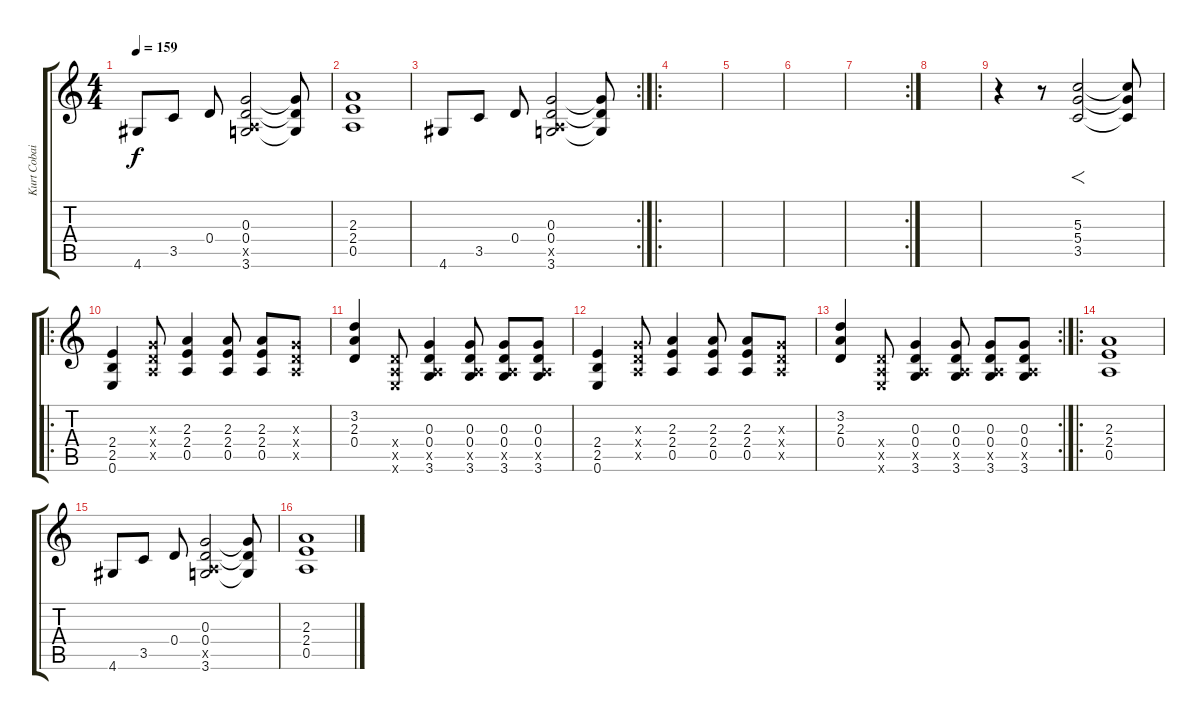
\track ("Kurt Cobain (Distortion)" "Kurt Cobai") {instrument distortionguitar}
\staff {score tabs}
\tuning (E4 B3 G3 D3 A2 E2) {hide}
\ts (4 4)
\tempo 159
\clef g2
\ks c
4.6.8{dy f} 3.5.8 0.4.8 (0.3 0.4 0.5{x} 3.6).2 (0.3{t} 0.4{t} 3.6{t}).8 |
(2.3 2.4 0.5).1 |
\rc 2
4.6.8 3.5.8 0.4.8 (0.3 0.4 0.5{x} 3.6).2 (0.3{t} 0.4{t} 3.6{t}).8 |
\ro
|
|
|
\rc 2
|
|
r.4 r.8 (5.3 5.4 3.5).2{f} (5.3{t} 5.4{t} 3.5{t}).8 |
\ro
(2.4 2.5 0.6).4 (0.3{x} 0.4{x} 0.5{x}).8 (2.3 2.4 0.5).4 (2.3 2.4 0.5).8 (2.3 2.4 0.5).8 (0.3{x} 0.4{x} 0.5{x}).8 |
(3.2 2.3 0.4).4 (0.4{x} 0.5{x} 0.6{x}).8 (0.3 0.4 0.5{x} 3.6).4 (0.3 0.4 0.5{x} 3.6).8 (0.3 0.4 0.5{x} 3.6).8 (0.3 0.4 0.5{x} 3.6).8 |
(2.4 2.5 0.6).4 (0.3{x} 0.4{x} 0.5{x}).8 (2.3 2.4 0.5).4 (2.3 2.4 0.5).8 (2.3 2.4 0.5).8 (0.3{x} 0.4{x} 0.5{x}).8 |
\rc 2
(3.2 2.3 0.4).4 (0.4{x} 0.5{x} 0.6{x}).8 (0.3 0.4 0.5{x} 3.6).4 (0.3 0.4 0.5{x} 3.6).8 (0.3 0.4 0.5{x} 3.6).8 (0.3 0.4 0.5{x} 3.6).8 |
\ro
(2.3 2.4 0.5).1 |
4.6.8 3.5.8 0.4.8 (0.3 0.4 0.5{x} 3.6).2 (0.3{t} 0.4{t} 3.6{t}).8 |
(2.3 2.4 0.5).1
